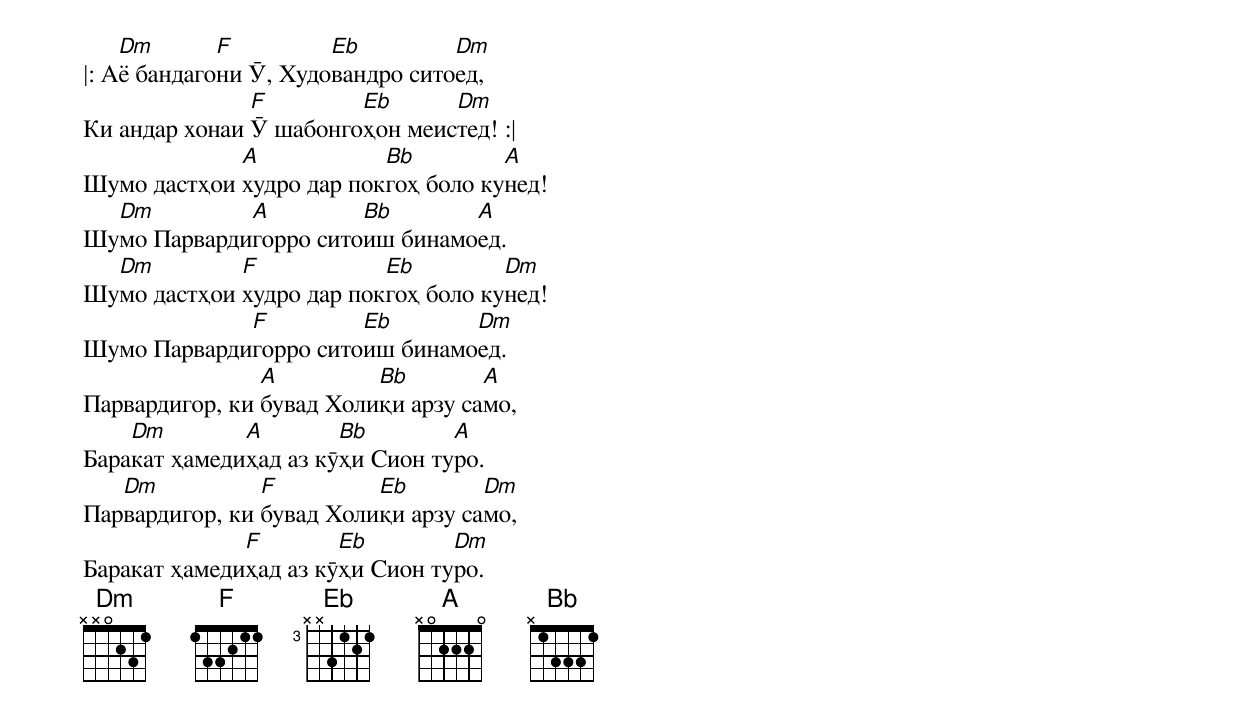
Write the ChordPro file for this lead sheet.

|: А[Dm]ё бандаго[F]ни Ӯ, Худо[Eb]вандро сито[Dm]ед,
Ки андар хонаи [F]Ӯ шабонго[Eb]ҳон меис[Dm]тед! :|
Шумо дастҳои [A]худро дар пок[Bb]гоҳ боло ку[A]нед!
Шу[Dm]мо Парварди[A]горро сито[Bb]иш бинамо[A]ед.
Шу[Dm]мо дастҳои [F]худро дар пок[Eb]гоҳ боло ку[Dm]нед!
Шумо Парварди[F]горро сито[Eb]иш бинамо[Dm]ед.
Парвардигор, ки [A]бувад Холи[Bb]қи арзу са[A]мо,
Бара[Dm]кат ҳамеди[A]ҳад аз кӯ[Bb]ҳи Сион ту[A]ро.
Пар[Dm]вардигор, ки [F]бувад Холи[Eb]қи арзу са[Dm]мо,
Баракат ҳамеди[F]ҳад аз кӯ[Eb]ҳи Сион ту[Dm]ро.
